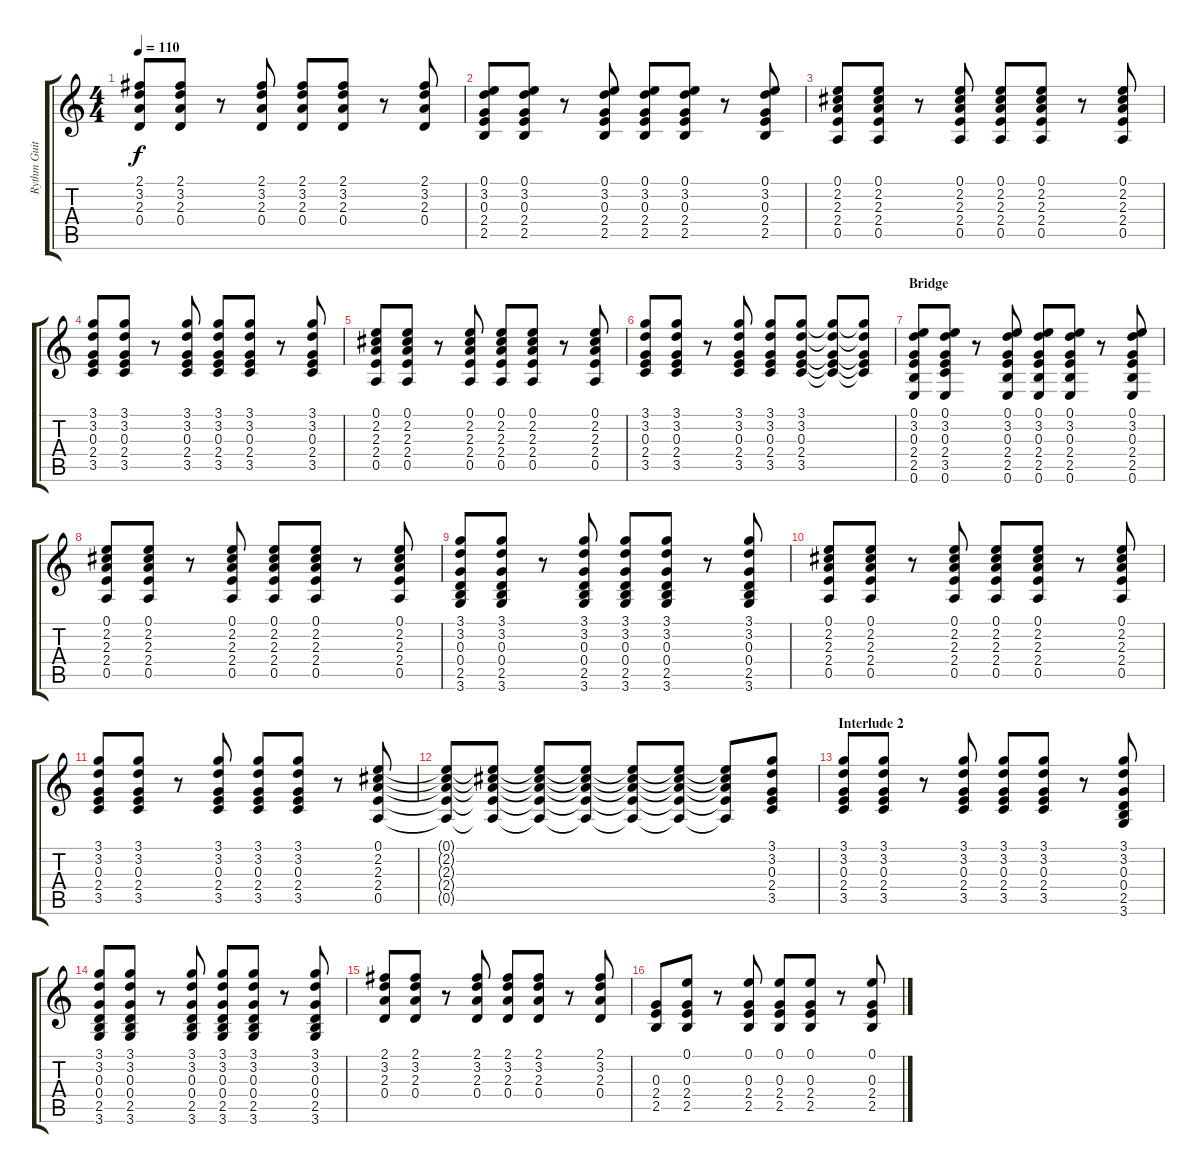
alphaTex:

\track ("Rythm Guitar" "Rythm Guit") {instrument overdrivenguitar}
\staff {score tabs}
\tuning (E4 B3 G3 D3 A2 E2) {hide}
\ts (4 4)
\tempo 110
\clef g2
\ks c
(2.1 3.2 2.3 0.4).8{dy f} (2.1 3.2 2.3 0.4).8 r.8 (2.1 3.2 2.3 0.4).8 (2.1 3.2 2.3 0.4).8 (2.1 3.2 2.3 0.4).8 r.8 (2.1 3.2 2.3 0.4).8 |
(0.1 3.2 0.3 2.4 2.5).8 (0.1 3.2 0.3 2.4 2.5).8 r.8 (0.1 3.2 0.3 2.4 2.5).8 (0.1 3.2 0.3 2.4 2.5).8 (0.1 3.2 0.3 2.4 2.5).8 r.8 (0.1 3.2 0.3 2.4 2.5).8 |
(0.1 2.2 2.3 2.4 0.5).8 (0.1 2.2 2.3 2.4 0.5).8 r.8 (0.1 2.2 2.3 2.4 0.5).8 (0.1 2.2 2.3 2.4 0.5).8 (0.1 2.2 2.3 2.4 0.5).8 r.8 (0.1 2.2 2.3 2.4 0.5).8 |
(3.1 3.2 0.3 2.4 3.5).8 (3.1 3.2 0.3 2.4 3.5).8 r.8 (3.1 3.2 0.3 2.4 3.5).8 (3.1 3.2 0.3 2.4 3.5).8 (3.1 3.2 0.3 2.4 3.5).8 r.8 (3.1 3.2 0.3 2.4 3.5).8 |
(0.1 2.2 2.3 2.4 0.5).8 (0.1 2.2 2.3 2.4 0.5).8 r.8 (0.1 2.2 2.3 2.4 0.5).8 (0.1 2.2 2.3 2.4 0.5).8 (0.1 2.2 2.3 2.4 0.5).8 r.8 (0.1 2.2 2.3 2.4 0.5).8 |
(3.1 3.2 0.3 2.4 3.5).8 (3.1 3.2 0.3 2.4 3.5).8 r.8 (3.1 3.2 0.3 2.4 3.5).8 (3.1 3.2 0.3 2.4 3.5).8 (3.1 3.2 0.3 2.4 3.5).8 (3.1{t} 3.2{t} 0.3{t} 2.4{t} 3.5{t}).8 (3.1{t} 3.2{t} 0.3{t} 2.4{t} 3.5{t}).8 |
\section ("" "Bridge")
(0.1 3.2 0.3 2.4 2.5 0.6).8 (0.1 3.2 0.3 2.4 3.5 0.6).8 r.8 (0.1 3.2 0.3 2.4 2.5 0.6).8 (0.1 3.2 0.3 2.4 2.5 0.6).8 (0.1 3.2 0.3 2.4 2.5 0.6).8 r.8 (0.1 3.2 0.3 2.4 2.5 0.6).8 |
(0.1 2.2 2.3 2.4 0.5).8 (0.1 2.2 2.3 2.4 0.5).8 r.8 (0.1 2.2 2.3 2.4 0.5).8 (0.1 2.2 2.3 2.4 0.5).8 (0.1 2.2 2.3 2.4 0.5).8 r.8 (0.1 2.2 2.3 2.4 0.5).8 |
(3.1 3.2 0.3 0.4 2.5 3.6).8 (3.1 3.2 0.3 0.4 2.5 3.6).8 r.8 (3.1 3.2 0.3 0.4 2.5 3.6).8 (3.1 3.2 0.3 0.4 2.5 3.6).8 (3.1 3.2 0.3 0.4 2.5 3.6).8 r.8 (3.1 3.2 0.3 0.4 2.5 3.6).8 |
(0.1 2.2 2.3 2.4 0.5).8 (0.1 2.2 2.3 2.4 0.5).8 r.8 (0.1 2.2 2.3 2.4 0.5).8 (0.1 2.2 2.3 2.4 0.5).8 (0.1 2.2 2.3 2.4 0.5).8 r.8 (0.1 2.2 2.3 2.4 0.5).8 |
(3.1 3.2 0.3 2.4 3.5).8 (3.1 3.2 0.3 2.4 3.5).8 r.8 (3.1 3.2 0.3 2.4 3.5).8 (3.1 3.2 0.3 2.4 3.5).8 (3.1 3.2 0.3 2.4 3.5).8 r.8 (0.1 2.2 2.3 2.4 0.5).8 |
(0.1{t} 2.2{t} 2.3{t} 2.4{t} 0.5{t}).8 (0.1{t} 2.2{t} 2.3{t} 2.4{t} 0.5{t}).8 (0.1{t} 2.2{t} 2.3{t} 2.4{t} 0.5{t}).8 (0.1{t} 2.2{t} 2.3{t} 2.4{t} 0.5{t}).8 (0.1{t} 2.2{t} 2.3{t} 2.4{t} 0.5{t}).8 (0.1{t} 2.2{t} 2.3{t} 2.4{t} 0.5{t}).8 (0.1{t} 2.2{t} 2.3{t} 2.4{t} 0.5{t}).8 (3.1 3.2 0.3 2.4 3.5).8 |
\section ("" "Interlude 2")
(3.1 3.2 0.3 2.4 3.5).8 (3.1 3.2 0.3 2.4 3.5).8 r.8 (3.1 3.2 0.3 2.4 3.5).8 (3.1 3.2 0.3 2.4 3.5).8 (3.1 3.2 0.3 2.4 3.5).8 r.8 (3.1 3.2 0.3 0.4 2.5 3.6).8 |
(3.1 3.2 0.3 0.4 2.5 3.6).8 (3.1 3.2 0.3 0.4 2.5 3.6).8 r.8 (3.1 3.2 0.3 0.4 2.5 3.6).8 (3.1 3.2 0.3 0.4 2.5 3.6).8 (3.1 3.2 0.3 0.4 2.5 3.6).8 r.8 (3.1 3.2 0.3 0.4 2.5 3.6).8 |
(2.1 3.2 2.3 0.4).8 (2.1 3.2 2.3 0.4).8 r.8 (2.1 3.2 2.3 0.4).8 (2.1 3.2 2.3 0.4).8 (2.1 3.2 2.3 0.4).8 r.8 (2.1 3.2 2.3 0.4).8 |
(0.3 2.4 2.5).8 (0.1 0.3 2.4 2.5).8 r.8 (0.1 0.3 2.4 2.5).8 (0.1 0.3 2.4 2.5).8 (0.1 0.3 2.4 2.5).8 r.8 (0.1 0.3 2.4 2.5).8
